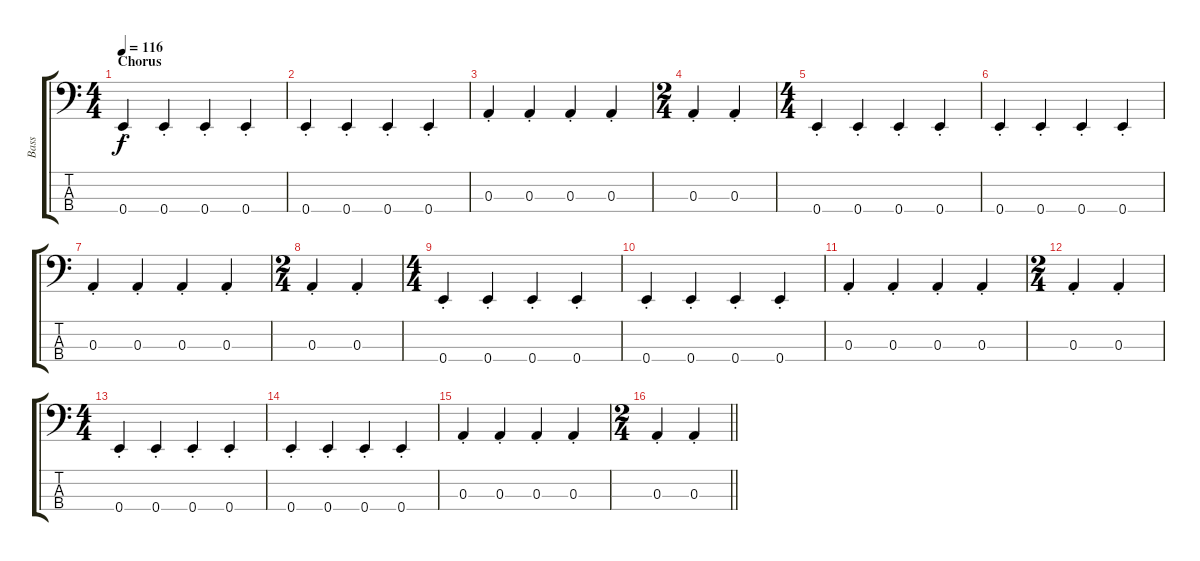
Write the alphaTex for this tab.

\track ("Bass" "Bass") {instrument electricbassfinger}
\staff {score tabs}
\tuning (G2 D2 A1 E1) {hide}
\ts (4 4)
\section ("" "Chorus")
\tempo 116
\clef f4
\ks c
0.4{st}.4{dy f} 0.4{st}.4 0.4{st}.4 0.4{st}.4 |
0.4{st}.4 0.4{st}.4 0.4{st}.4 0.4{st}.4 |
0.3{st}.4 0.3{st}.4 0.3{st}.4 0.3{st}.4 |
\ts (2 4)
0.3{st}.4 0.3{st}.4 |
\ts (4 4)
0.4{st}.4 0.4{st}.4 0.4{st}.4 0.4{st}.4 |
0.4{st}.4 0.4{st}.4 0.4{st}.4 0.4{st}.4 |
0.3{st}.4 0.3{st}.4 0.3{st}.4 0.3{st}.4 |
\ts (2 4)
0.3{st}.4 0.3{st}.4 |
\ts (4 4)
0.4{st}.4 0.4{st}.4 0.4{st}.4 0.4{st}.4 |
0.4{st}.4 0.4{st}.4 0.4{st}.4 0.4{st}.4 |
0.3{st}.4 0.3{st}.4 0.3{st}.4 0.3{st}.4 |
\ts (2 4)
0.3{st}.4 0.3{st}.4 |
\ts (4 4)
0.4{st}.4 0.4{st}.4 0.4{st}.4 0.4{st}.4 |
0.4{st}.4 0.4{st}.4 0.4{st}.4 0.4{st}.4 |
0.3{st}.4 0.3{st}.4 0.3{st}.4 0.3{st}.4 |
\ts (2 4)
\barLineRight lightlight
0.3{st}.4 0.3{st}.4
